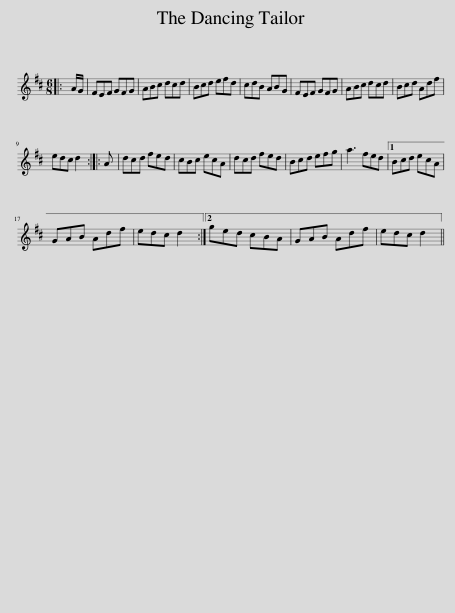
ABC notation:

X:1
L:1/8
M:6/8
I:linebreak $
K:D
V:1 treble
V:1
|: A/G/ | FEF GFG | ABc dcd | Bcd efd | cdB ABG | %5
 FEF GFG | ABc dcd | Bcd Adf |$ edc d2 :: A | %10
 dcd fed | cBc ecA | dcd fed | Bcd efg | a3 fed |1 %15
 Bcd ecA |$ GAB Adf | edc d2 :|2 ged cBA | GAB Adf | %20
 edc d2 || %21
